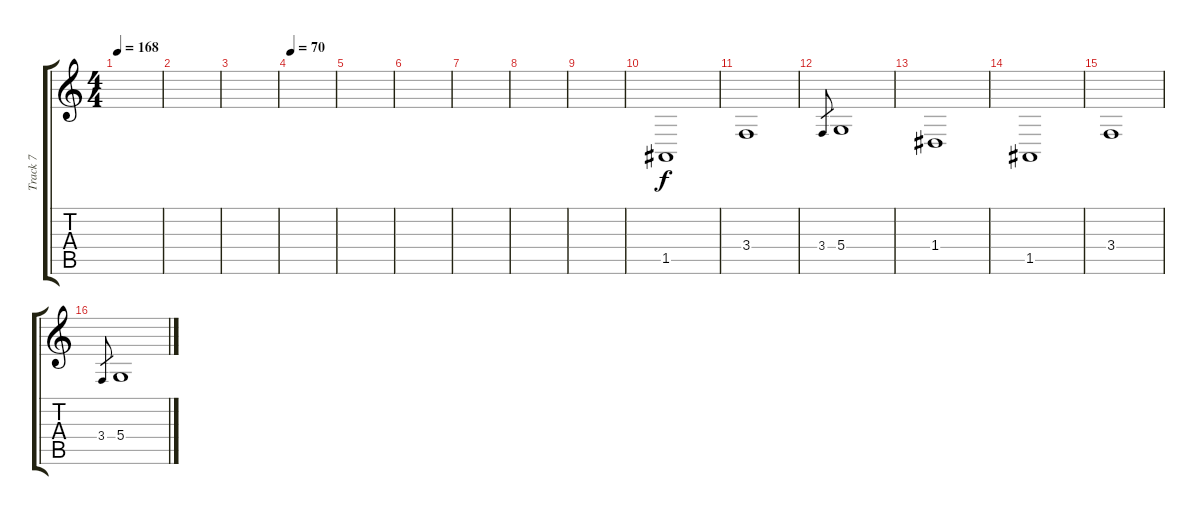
\track ("Track 7" "Track 7") {instrument choiraahs}
\staff {score tabs}
\tuning (E4 B3 G3 D3 A2 E2) {hide}
\ts (4 4)
\tempo 168
\clef g2
\ks c
|
|
|
\tempo 70
|
|
|
|
|
|
1.5.1 |
3.4.1 |
3.4.8{gr} 5.4.1 |
1.4.1 |
1.5.1 |
3.4.1 |
3.4.8{gr} 5.4.1
